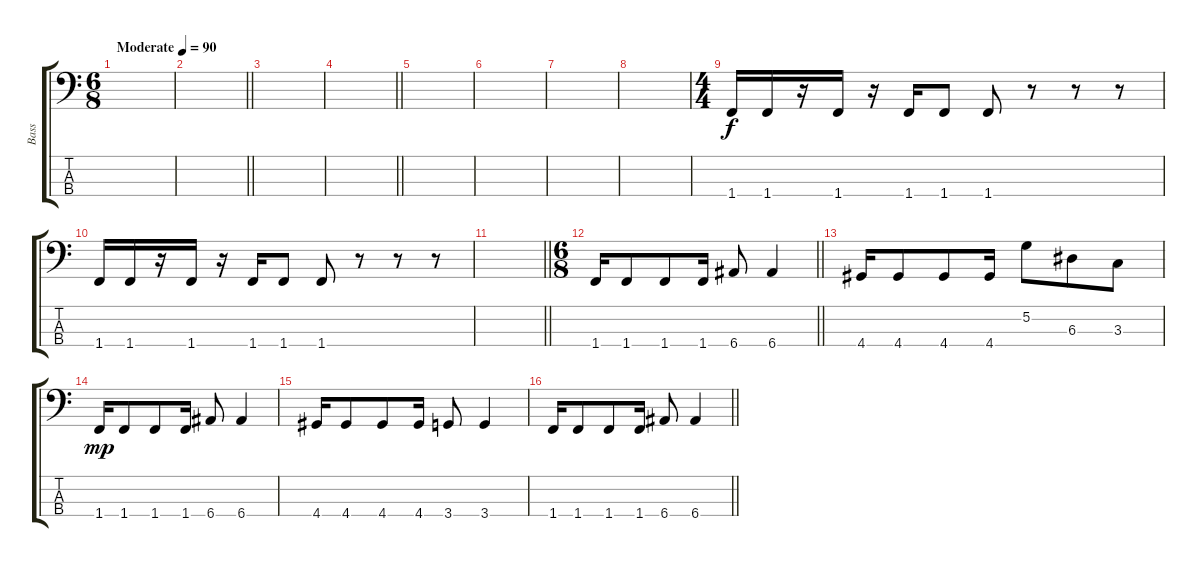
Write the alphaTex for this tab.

\track ("Bass" "Bass") {instrument electricbassfinger}
\staff {score tabs}
\tuning (G2 D2 A1 E1) {hide}
\ts (6 8)
\section ("" "")
\tempo (90 "Moderate")
\clef f4
\ks c
|
\barLineRight lightlight
|
|
\barLineRight lightlight
|
|
|
|
|
\ts (4 4)
1.4.16 1.4.16 r.16 1.4.16 r.16 1.4.16 1.4.8 1.4.8 r.8 r.8 r.8 |
1.4.16 1.4.16 r.16 1.4.16 r.16 1.4.16 1.4.8 1.4.8 r.8 r.8 r.8 |
\barLineRight lightlight
|
\ts (6 8)
\barLineRight lightlight
1.4.16 1.4.8 1.4.8 1.4.16 6.4.8 6.4.4 |
\section ("" "")
4.4.16 4.4.8 4.4.8 4.4.16 5.2.8{dy f} 6.3.8 3.3.8 |
1.4.16{dy mp} 1.4.8 1.4.8 1.4.16 6.4.8 6.4.4 |
4.4.16 4.4.8 4.4.8 4.4.16 3.4.8 3.4.4 |
\barLineRight lightlight
1.4.16 1.4.8 1.4.8 1.4.16 6.4.8 6.4.4
